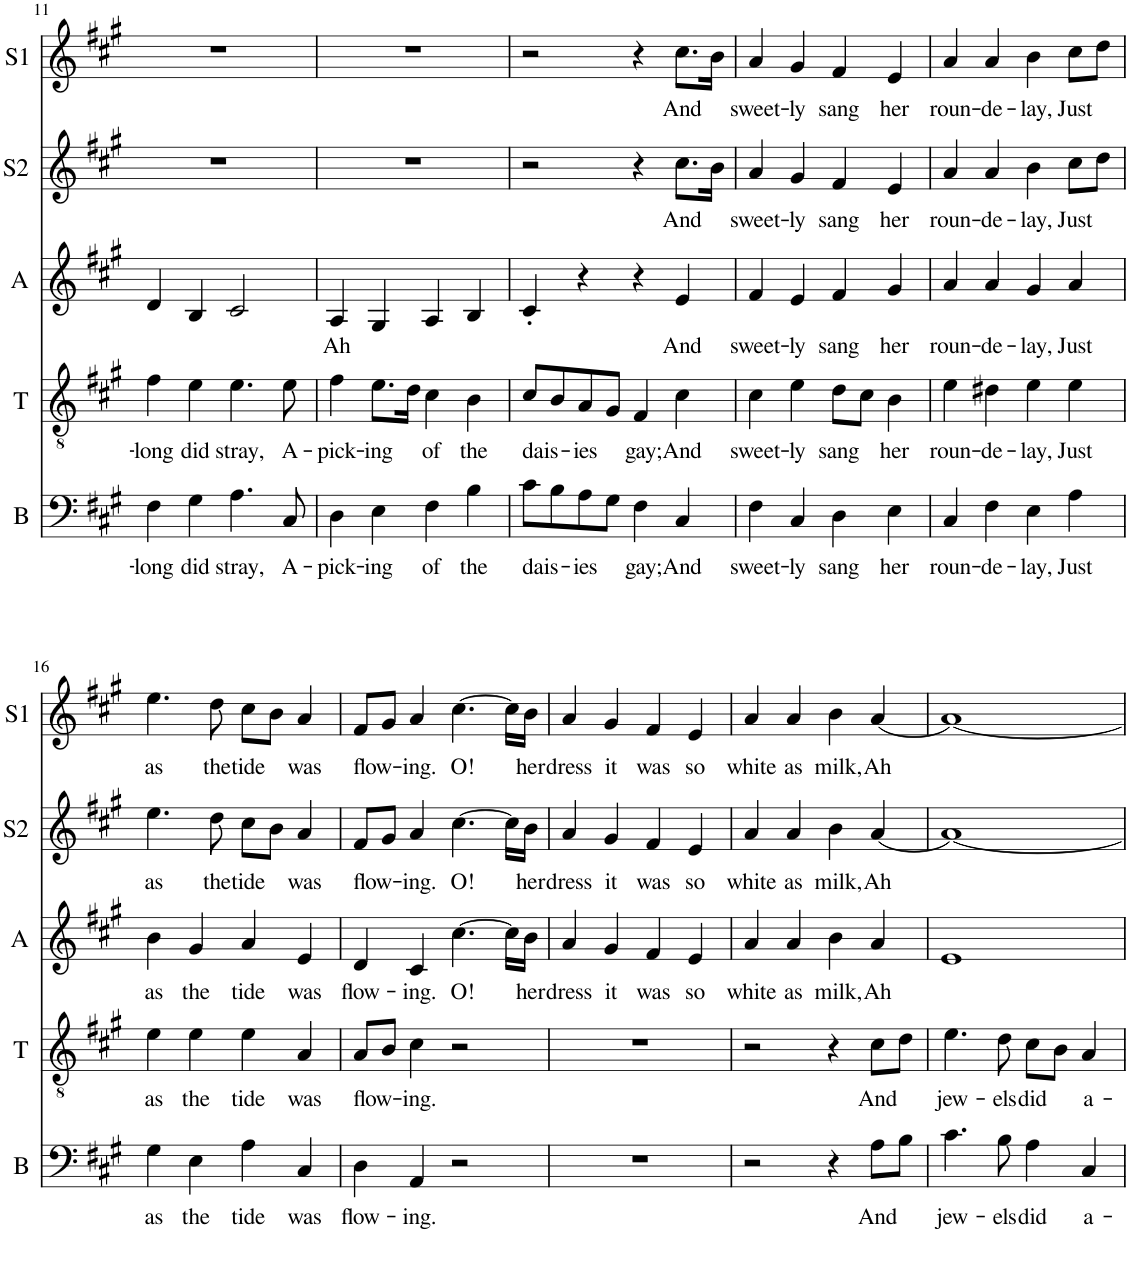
**kern	**text	**kern	**text	**kern	**text	**kern	**text	**kern	**text
*part5	*part5	*part4	*part4	*part3	*part3	*part2	*part2	*part1	*part1
*staff5	*staff5	*staff4	*staff4	*staff3	*staff3	*staff2	*staff2	*staff1	*staff1
*I"Basse	*	*I"Ténor	*	*I"Alto	*	*I"Soprano 2	*	*I"Soprano 1	*
*I'B	*	*I'T	*	*I'A	*	*I'S2	*	*I'S1	*
!!LO:PB:g=z
*clefF4	*	*clefGv2	*	*clefG2	*	*clefG2	*	*clefG2	*
*k[f#c#g#]	*	*k[f#c#g#]	*	*k[f#c#g#]	*	*k[f#c#g#]	*	*k[f#c#g#]	*
*M4/4	*	*M4/4	*	*M4/4	*	*M4/4	*	*M4/4	*
=11	=11	=11	=11	=11	=11	=11	=11	=11	=11
!	!LO:LY:b	!	!LO:LY:b	!	!	!	!	!	!
4F#\	-long	4f#\	-long	4d/	.	1r	.	1r	.
!	!LO:LY:b	!	!LO:LY:b	!	!	!	!	!	!
4G#\	did	4e\	did	4B/	.	.	.	.	.
!	!LO:LY:b	!	!LO:LY:b	!	!	!	!	!	!
4.A\	stray,	4.e\	stray,	2c#/	.	.	.	.	.
!	!LO:LY:b	!	!LO:LY:b	!	!	!	!	!	!
8C#/	A-	8e\	A-	.	.	.	.	.	.
=12	=12	=12	=12	=12	=12	=12	=12	=12	=12
!	!LO:LY:b	!	!LO:LY:b	!	!LO:LY:b	!	!	!	!
4D\	-pick-	4f#\	-pick-	4A/	Ah	1r	.	1r	.
!	!LO:LY:b	!	!LO:LY:b	!	!	!	!	!	!
4E\	-ing	8.e\L	-ing	4G#/	.	.	.	.	.
.	.	16d\Jk	.	.	.	.	.	.	.
!	!LO:LY:b	!	!LO:LY:b	!	!	!	!	!	!
4F#\	of	4c#\	of	4A/	.	.	.	.	.
!	!LO:LY:b	!	!LO:LY:b	!	!	!	!	!	!
4B\	the	4B\	the	4B/	.	.	.	.	.
=13	=13	=13	=13	=13	=13	=13	=13	=13	=13
!	!LO:LY:b	!	!LO:LY:b	!	!	!	!	!	!
8c#\L	dais-	8c#/L	dais-	4c#'/	.	2r	.	2r	.
8B\	.	8B/	.	.	.	.	.	.	.
!	!LO:LY:b	!	!LO:LY:b	!	!	!	!	!	!
8A\	-ies	8A/	-ies	4r	.	.	.	.	.
8G#\J	.	8G#/J	.	.	.	.	.	.	.
!	!LO:LY:b	!	!LO:LY:b	!	!	!	!	!	!
4F#\	gay;	4F#/	gay;	4r	.	4r	.	4r	.
!	!LO:LY:b	!	!LO:LY:b	!	!LO:LY:b	!	!LO:LY:b	!	!LO:LY:b
4C#/	And	4c#\	And	4e/	And	8.cc#\L	And	8.cc#\L	And
.	.	.	.	.	.	16b\Jk	.	16b\Jk	.
=14	=14	=14	=14	=14	=14	=14	=14	=14	=14
!	!LO:LY:b	!	!LO:LY:b	!	!LO:LY:b	!	!LO:LY:b	!	!LO:LY:b
4F#\	sweet-	4c#\	sweet-	4f#/	sweet-	4a/	sweet-	4a/	sweet-
!	!LO:LY:b	!	!LO:LY:b	!	!LO:LY:b	!	!LO:LY:b	!	!LO:LY:b
4C#/	-ly	4e\	-ly	4e/	-ly	4g#/	-ly	4g#/	-ly
!	!LO:LY:b	!	!LO:LY:b	!	!LO:LY:b	!	!LO:LY:b	!	!LO:LY:b
4D\	sang	8d\L	sang	4f#/	sang	4f#/	sang	4f#/	sang
.	.	8c#\J	.	.	.	.	.	.	.
!	!LO:LY:b	!	!LO:LY:b	!	!LO:LY:b	!	!LO:LY:b	!	!LO:LY:b
4E\	her	4B\	her	4g#/	her	4e/	her	4e/	her
=15	=15	=15	=15	=15	=15	=15	=15	=15	=15
!	!LO:LY:b	!	!LO:LY:b	!	!LO:LY:b	!	!LO:LY:b	!	!LO:LY:b
4C#/	roun-	4e\	roun-	4a/	roun-	4a/	roun-	4a/	roun-
!	!LO:LY:b	!	!LO:LY:b	!	!LO:LY:b	!	!LO:LY:b	!	!LO:LY:b
4F#\	-de-	4d#X\	-de-	4a/	-de-	4a/	-de-	4a/	-de-
!	!LO:LY:b	!	!LO:LY:b	!	!LO:LY:b	!	!LO:LY:b	!	!LO:LY:b
4E\	-lay,	4e\	-lay,	4g#/	-lay,	4b\	-lay,	4b\	-lay,
!	!LO:LY:b	!	!LO:LY:b	!	!LO:LY:b	!	!LO:LY:b	!	!LO:LY:b
4A\	Just	4e\	Just	4a/	Just	8cc#\L	Just	8cc#\L	Just
.	.	.	.	.	.	8dd\J	.	8dd\J	.
!!LO:LB:g=z
=16	=16	=16	=16	=16	=16	=16	=16	=16	=16
!	!LO:LY:b	!	!LO:LY:b	!	!LO:LY:b	!	!LO:LY:b	!	!LO:LY:b
4G#\	as	4e\	as	4b\	as	4.ee\	as	4.ee\	as
!	!LO:LY:b	!	!LO:LY:b	!	!LO:LY:b	!	!	!	!
4E\	the	4e\	the	4g#/	the	.	.	.	.
!	!	!	!	!	!	!	!LO:LY:b	!	!LO:LY:b
.	.	.	.	.	.	8dd\	the	8dd\	the
!	!LO:LY:b	!	!LO:LY:b	!	!LO:LY:b	!	!LO:LY:b	!	!LO:LY:b
4A\	tide	4e\	tide	4a/	tide	8cc#\L	tide	8cc#\L	tide
.	.	.	.	.	.	8b\J	.	8b\J	.
!	!LO:LY:b	!	!LO:LY:b	!	!LO:LY:b	!	!LO:LY:b	!	!LO:LY:b
4C#/	was	4A/	was	4e/	was	4a/	was	4a/	was
=17	=17	=17	=17	=17	=17	=17	=17	=17	=17
!	!LO:LY:b	!	!LO:LY:b	!	!LO:LY:b	!	!LO:LY:b	!	!LO:LY:b
4D\	flow-	8A/L	flow-	4d/	flow-	8f#/L	flow-	8f#/L	flow-
.	.	8B/J	.	.	.	8g#/J	.	8g#/J	.
!	!LO:LY:b	!	!LO:LY:b	!	!LO:LY:b	!	!LO:LY:b	!	!LO:LY:b
4AA/	-ing.	4c#\	-ing.	4c#/	-ing.	4a/	-ing.	4a/	-ing.
!	!	!	!	!	!LO:LY:b	!	!LO:LY:b	!	!LO:LY:b
2r	.	2r	.	[4.cc#\	O!	[4.cc#\	O!	[4.cc#\	O!
.	.	.	.	16cc#\LL]	.	16cc#\LL]	.	16cc#\LL]	.
!	!	!	!	!	!LO:LY:b	!	!LO:LY:b	!	!LO:LY:b
.	.	.	.	16b\JJ	her	16b\JJ	her	16b\JJ	her
=18	=18	=18	=18	=18	=18	=18	=18	=18	=18
!	!	!	!	!	!LO:LY:b	!	!LO:LY:b	!	!LO:LY:b
1r	.	1r	.	4a/	dress	4a/	dress	4a/	dress
!	!	!	!	!	!LO:LY:b	!	!LO:LY:b	!	!LO:LY:b
.	.	.	.	4g#/	it	4g#/	it	4g#/	it
!	!	!	!	!	!LO:LY:b	!	!LO:LY:b	!	!LO:LY:b
.	.	.	.	4f#/	was	4f#/	was	4f#/	was
!	!	!	!	!	!LO:LY:b	!	!LO:LY:b	!	!LO:LY:b
.	.	.	.	4e/	so	4e/	so	4e/	so
=19	=19	=19	=19	=19	=19	=19	=19	=19	=19
!	!	!	!	!	!LO:LY:b	!	!LO:LY:b	!	!LO:LY:b
2r	.	2r	.	4a/	white	4a/	white	4a/	white
!	!	!	!	!	!LO:LY:b	!	!LO:LY:b	!	!LO:LY:b
.	.	.	.	4a/	as	4a/	as	4a/	as
!	!	!	!	!	!LO:LY:b	!	!LO:LY:b	!	!LO:LY:b
4r	.	4r	.	4b\	milk,	4b\	milk,	4b\	milk,
!	!LO:LY:b	!	!LO:LY:b	!	!LO:LY:b	!	!LO:LY:b	!	!LO:LY:b
8A\L	And	8c#\L	And	4a/	Ah	[4a/	Ah	[4a/	Ah
8B\J	.	8d\J	.	.	.	.	.	.	.
=20	=20	=20	=20	=20	=20	=20	=20	=20	=20
!	!LO:LY:b	!	!LO:LY:b	!	!	!	!	!	!
4.c#\	jew-	4.e\	jew-	1e	.	1a_	.	1a_	.
!	!LO:LY:b	!	!LO:LY:b	!	!	!	!	!	!
8B\	-els	8d\	-els	.	.	.	.	.	.
!	!LO:LY:b	!	!LO:LY:b	!	!	!	!	!	!
4A\	did	8c#\L	did	.	.	.	.	.	.
.	.	8B\J	.	.	.	.	.	.	.
!	!LO:LY:b	!	!LO:LY:b	!	!	!	!	!	!
4C#/	a-	4A/	a-	.	.	.	.	.	.
=	=	=	=	=	=	=	=	=	=
*-	*-	*-	*-	*-	*-	*-	*-	*-	*-
